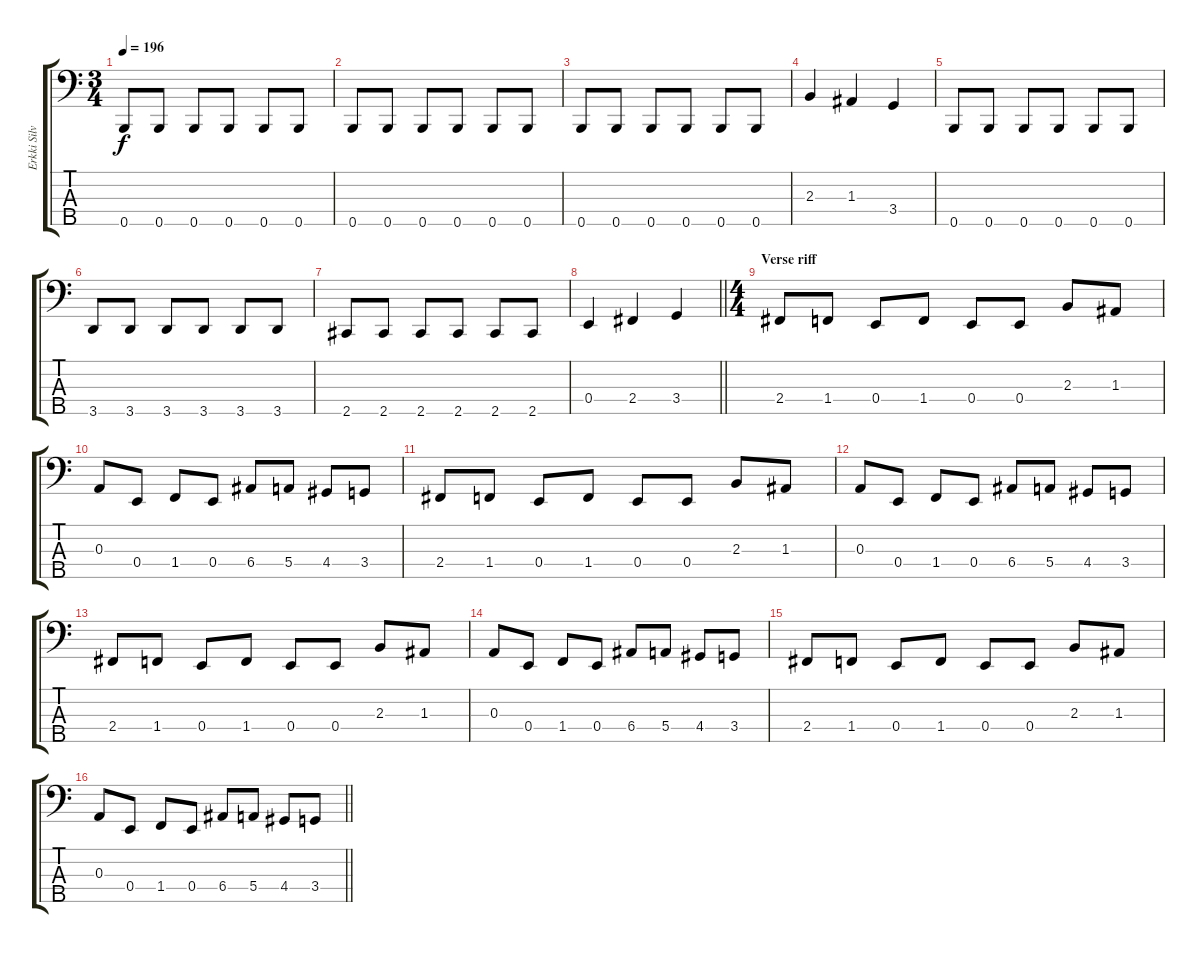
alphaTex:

\track ("Erkki Silvennoinen" "Erkki Silv") {instrument electricbassfinger}
\staff {score tabs}
\tuning (G2 D2 A1 E1 B0) {hide}
\ts (3 4)
\tempo 196
\clef f4
\ks c
0.5.8{dy f} 0.5.8 0.5.8 0.5.8 0.5.8 0.5.8 |
0.5.8 0.5.8 0.5.8 0.5.8 0.5.8 0.5.8 |
0.5.8 0.5.8 0.5.8 0.5.8 0.5.8 0.5.8 |
2.3.4 1.3.4 3.4.4 |
0.5.8 0.5.8 0.5.8 0.5.8 0.5.8 0.5.8 |
3.5.8 3.5.8 3.5.8 3.5.8 3.5.8 3.5.8 |
2.5.8 2.5.8 2.5.8 2.5.8 2.5.8 2.5.8 |
\barLineRight lightlight
0.4.4 2.4.4 3.4.4 |
\ts (4 4)
\section ("" "Verse riff")
2.4.8 1.4.8 0.4.8 1.4.8 0.4.8 0.4.8 2.3.8 1.3.8 |
0.3.8 0.4.8 1.4.8 0.4.8 6.4.8 5.4.8 4.4.8 3.4.8 |
2.4.8 1.4.8 0.4.8 1.4.8 0.4.8 0.4.8 2.3.8 1.3.8 |
0.3.8 0.4.8 1.4.8 0.4.8 6.4.8 5.4.8 4.4.8 3.4.8 |
2.4.8 1.4.8 0.4.8 1.4.8 0.4.8 0.4.8 2.3.8 1.3.8 |
0.3.8 0.4.8 1.4.8 0.4.8 6.4.8 5.4.8 4.4.8 3.4.8 |
2.4.8 1.4.8 0.4.8 1.4.8 0.4.8 0.4.8 2.3.8 1.3.8 |
\barLineRight lightlight
0.3.8 0.4.8 1.4.8 0.4.8 6.4.8 5.4.8 4.4.8 3.4.8
